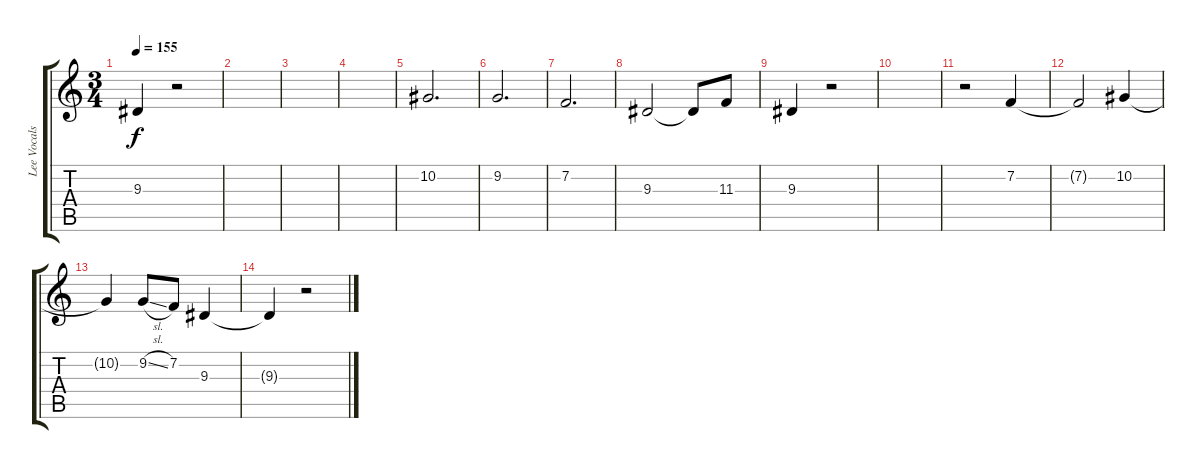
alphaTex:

\track ("Lee Vocals" "Lee Vocals") {instrument oboe}
\staff {score tabs}
\tuning (Eb4 Bb3 Gb3 Db3 Ab2 Eb2) {hide}
\ts (3 4)
\tempo 155
\clef g2
\ks c
9.3.4{dy f} r.2 |
|
|
|
10.2.2{d} |
9.2.2{d} |
7.2.2{d} |
9.3.2 9.3{t}.8 11.3.8 |
9.3.4 r.2 |
|
r.2 7.2.4 |
7.2{t}.2 10.2.4 |
10.2{t}.4 9.2{sl}.8 7.2.8 9.3.4 |
9.3{t}.4 r.2
